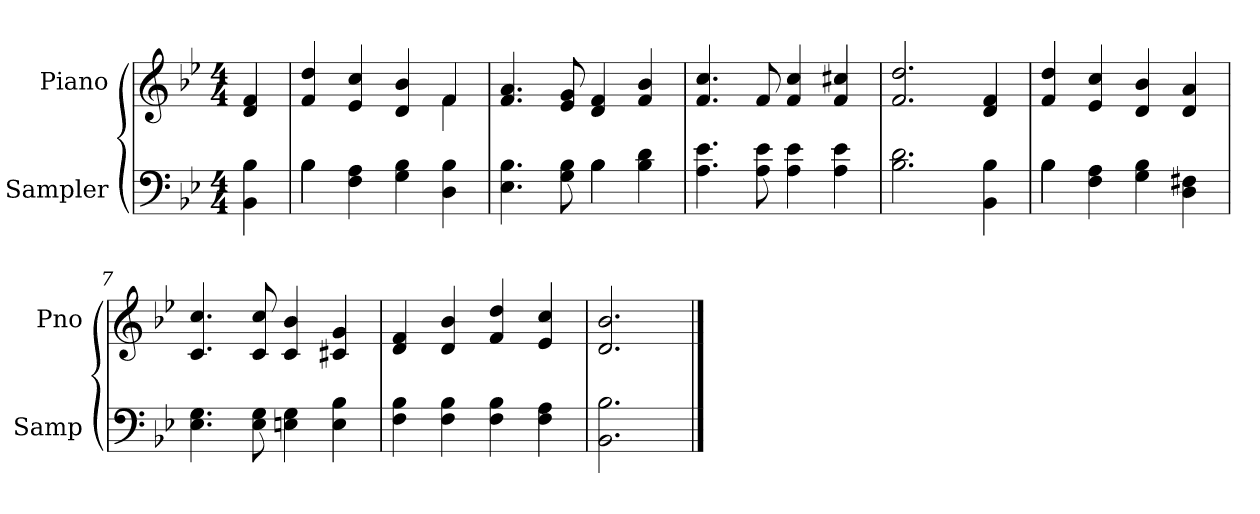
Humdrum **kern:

**kern	**kern
*part2	*part1
*staff2	*staff1
*I"Sampler	*I"Piano
*I'Samp	*I'Pno
*clefF4	*clefG2
*k[b-e-]	*k[b-e-]
*B-:	*B-:
*M4/4	*M4/4
=1	=1
4BB- 4B-	4d 4f
=2	=2
*^	*^
4B-\	4B-	4f 4dd	2.ryy
4F 4A	2.ryy	4e- 4cc	.
4G 4B-	.	4d 4b-	.
4D 4B-	.	4f/	4f
*	*	*v	*v
=3	=3	=3
4.E- 4.B-	2ryy	4.f 4.a
8G 8B-	.	8e- 8g
4B-\	4B-	4d 4f
4B- 4d	4ryy	4f 4b-
*v	*v	*
=4	=4
4.A 4.e-	4.f 4.cc
8A 8e-	8f
4A 4e-	4f 4cc
4A 4e-	4f 4cc#X
=5	=5
2.B- 2.d	2.f 2.dd
4BB- 4B-	4d 4f
=6	=6
*^	*
4B-\	4B-	4f 4dd
4F 4A	2.ryy	4e- 4cc
4G 4B-	.	4d 4b-
4D 4F#X	.	4d 4a
*v	*v	*
=7	=7
4.E- 4.G	4.c 4.cc
8E- 8G	8c 8cc
4En 4G	4c 4b-
4E 4B-	4c#X 4g
=8	=8
4F 4B-	4d 4f
4F 4B-	4d 4b-
4F 4B-	4f 4dd
4F 4A	4e- 4cc
=9	=9
2.BB- 2.B-	2.d 2.b-
==	==
*-	*-
